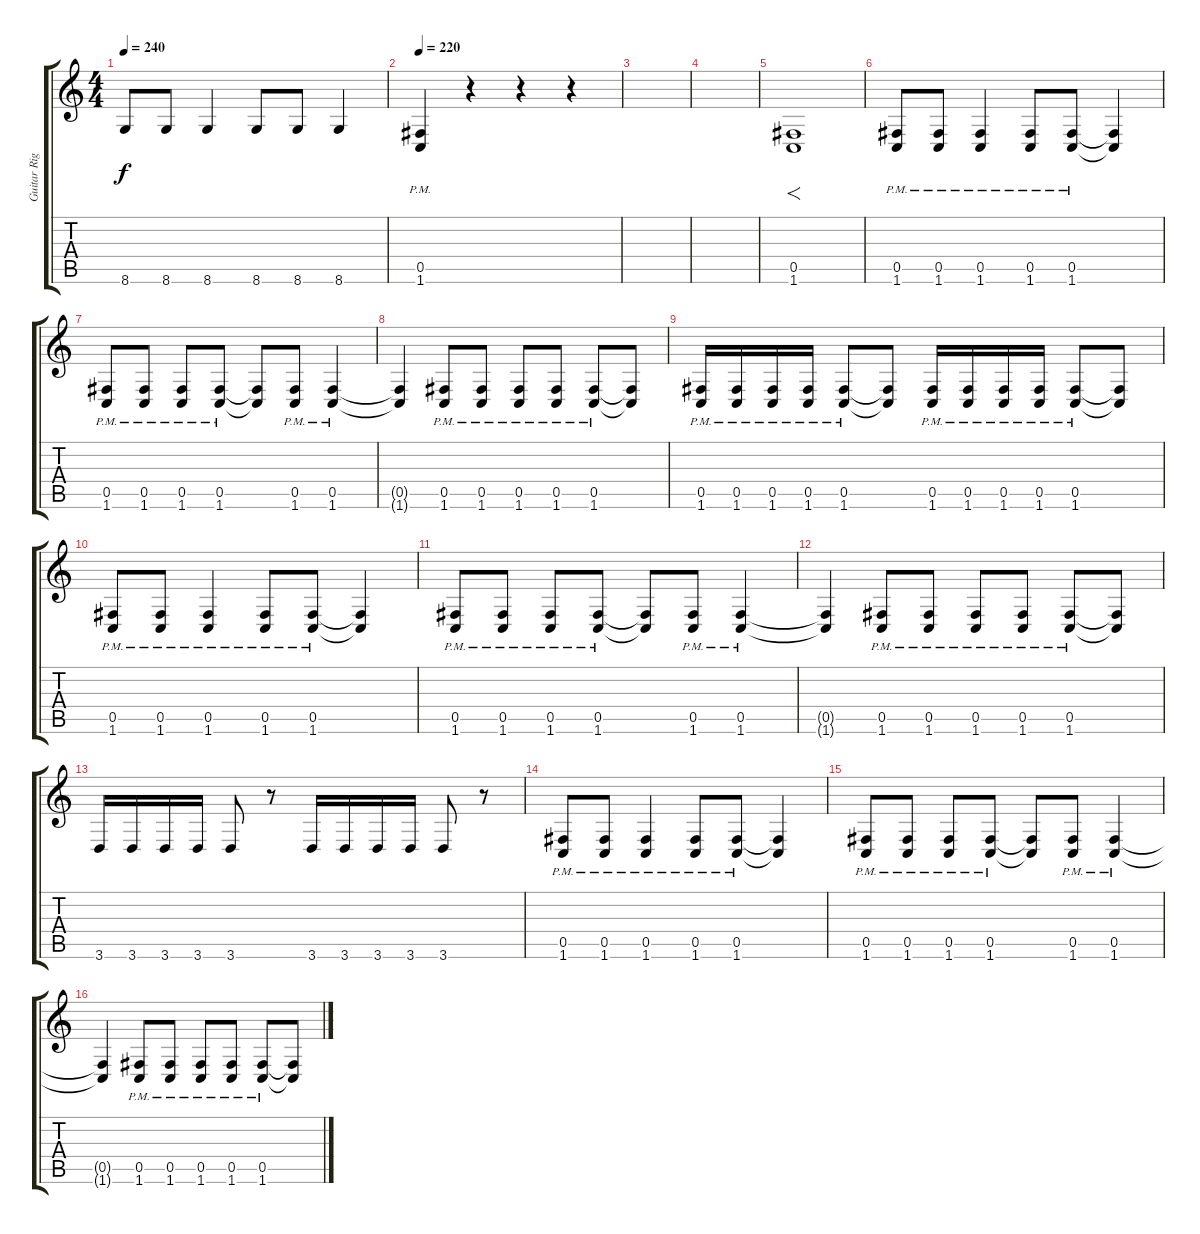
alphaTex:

\track ("Guitar Right" "Guitar Rig") {instrument overdrivenguitar}
\staff {score tabs}
\tuning (Db4 Ab3 E3 B2 Gb2 B1) {hide}
\ts (4 4)
\tempo 240
\clef g2
\ks c
8.6.8{dy f} 8.6.8 8.6.4 8.6.8 8.6.8 8.6.4 |
\tempo 220
(0.5{pm} 1.6{pm}).4 r.4 r.4 r.4 |
|
|
(0.5 1.6).1{f} |
(0.5{pm} 1.6{pm}).8 (0.5{pm} 1.6{pm}).8 (0.5{pm} 1.6{pm}).4 (0.5{pm} 1.6{pm}).8 (0.5{pm} 1.6{pm}).8 (0.5{t} 1.6{t}).4 |
(0.5{pm} 1.6{pm}).8 (0.5{pm} 1.6{pm}).8 (0.5{pm} 1.6{pm}).8 (0.5{pm} 1.6{pm}).8 (0.5{t} 1.6{t}).8 (0.5{pm} 1.6{pm}).8 (0.5{pm} 1.6{pm}).4 |
(0.5{t} 1.6{t}).4 (0.5{pm} 1.6{pm}).8 (0.5{pm} 1.6{pm}).8 (0.5{pm} 1.6{pm}).8 (0.5{pm} 1.6{pm}).8 (0.5{pm} 1.6{pm}).8 (0.5{t} 1.6{t}).8 |
(0.5{pm} 1.6{pm}).16 (0.5{pm} 1.6{pm}).16 (0.5{pm} 1.6{pm}).16 (0.5{pm} 1.6{pm}).16 (0.5{pm} 1.6{pm}).8 (0.5{t} 1.6{t}).8 (0.5{pm} 1.6{pm}).16 (0.5{pm} 1.6{pm}).16 (0.5{pm} 1.6{pm}).16 (0.5{pm} 1.6{pm}).16 (0.5{pm} 1.6{pm}).8 (0.5{t} 1.6{t}).8 |
(0.5{pm} 1.6{pm}).8 (0.5{pm} 1.6{pm}).8 (0.5{pm} 1.6{pm}).4 (0.5{pm} 1.6{pm}).8 (0.5{pm} 1.6{pm}).8 (0.5{t} 1.6{t}).4 |
(0.5{pm} 1.6{pm}).8 (0.5{pm} 1.6{pm}).8 (0.5{pm} 1.6{pm}).8 (0.5{pm} 1.6{pm}).8 (0.5{t} 1.6{t}).8 (0.5{pm} 1.6{pm}).8 (0.5{pm} 1.6{pm}).4 |
(0.5{t} 1.6{t}).4 (0.5{pm} 1.6{pm}).8 (0.5{pm} 1.6{pm}).8 (0.5{pm} 1.6{pm}).8 (0.5{pm} 1.6{pm}).8 (0.5{pm} 1.6{pm}).8 (0.5{t} 1.6{t}).8 |
3.6.16 3.6.16 3.6.16 3.6.16 3.6.8 r.8 3.6.16 3.6.16 3.6.16 3.6.16 3.6.8 r.8 |
(0.5{pm} 1.6{pm}).8 (0.5{pm} 1.6{pm}).8 (0.5{pm} 1.6{pm}).4 (0.5{pm} 1.6{pm}).8 (0.5{pm} 1.6{pm}).8 (0.5{t} 1.6{t}).4 |
(0.5{pm} 1.6{pm}).8 (0.5{pm} 1.6{pm}).8 (0.5{pm} 1.6{pm}).8 (0.5{pm} 1.6{pm}).8 (0.5{t} 1.6{t}).8 (0.5{pm} 1.6{pm}).8 (0.5{pm} 1.6{pm}).4 |
(0.5{t} 1.6{t}).4 (0.5{pm} 1.6{pm}).8 (0.5{pm} 1.6{pm}).8 (0.5{pm} 1.6{pm}).8 (0.5{pm} 1.6{pm}).8 (0.5{pm} 1.6{pm}).8 (0.5{t} 1.6{t}).8
